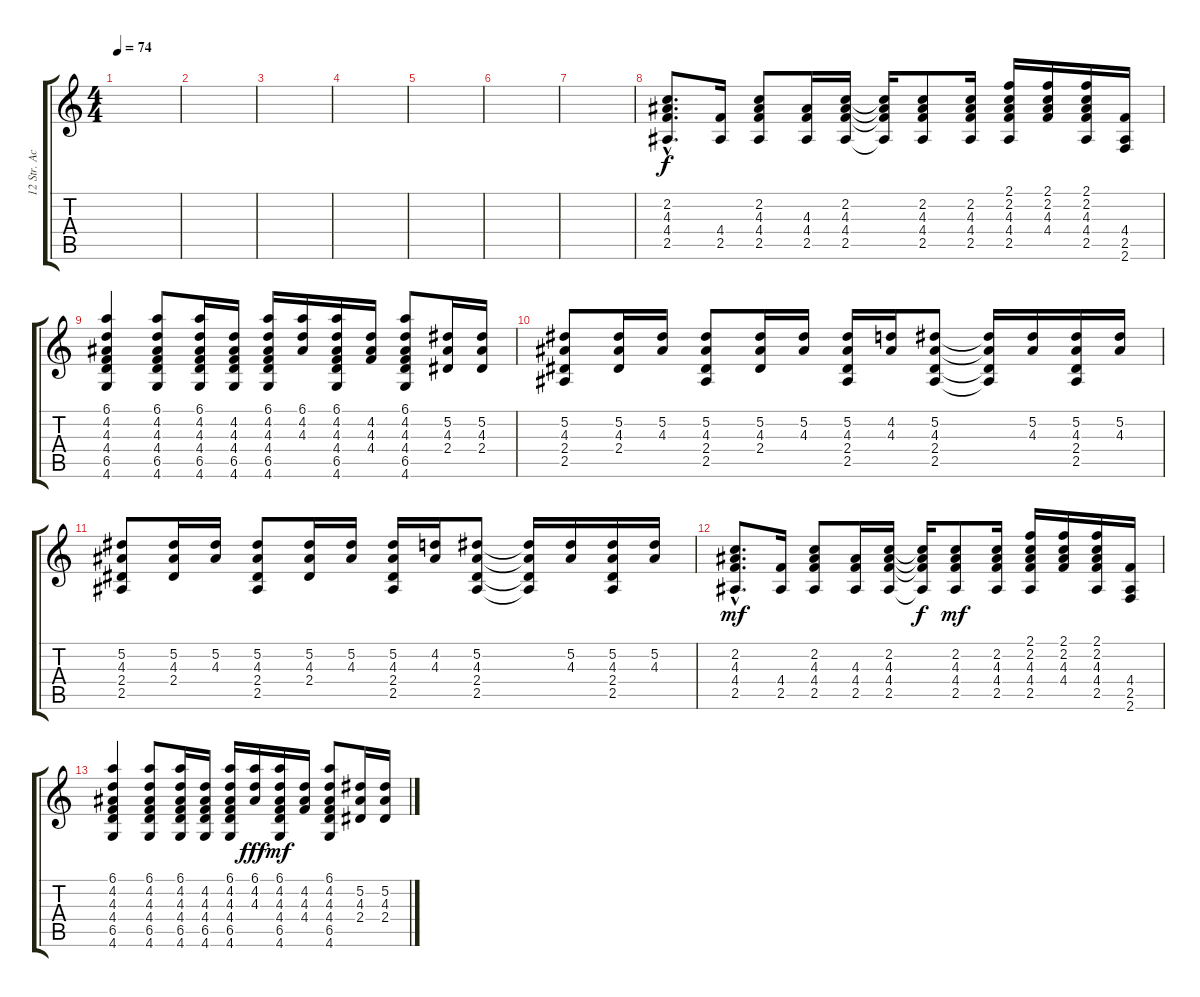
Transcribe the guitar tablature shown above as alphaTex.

\track ("12 Str. Acoustic" "12 Str. Ac") {instrument acousticguitarsteel}
\staff {score tabs}
\tuning (Eb4 Bb3 Gb3 Db3 Ab2 Eb2) {hide}
\ts (4 4)
\tempo 74
\clef g2
\ks c
|
|
|
|
|
|
|
(2.2{hac} 4.3{hac} 4.4{hac} 2.5{hac}).8{d} (4.4 2.5).16 (2.2 4.3 4.4 2.5).8 (4.3 4.4 2.5).16 (2.2 4.3 4.4 2.5).16 (2.2{t} 4.3{t} 4.4{t} 2.5{t}).16 (2.2 4.3 4.4 2.5).8 (2.2 4.3 4.4 2.5).16 (2.1 2.2 4.3 4.4 2.5).16 (2.1 2.2 4.3 4.4).16 (2.1 2.2 4.3 4.4 2.5).16 (4.4 2.5 2.6).16 |
(6.1 4.2 4.3 4.4 6.5 4.6).4 (6.1 4.2 4.3 4.4 6.5 4.6).8 (6.1 4.2 4.3 4.4 6.5 4.6).16 (4.2 4.3 4.4 6.5 4.6).16 (6.1 4.2 4.3 4.4 6.5 4.6).16 (6.1 4.2 4.3).16 (6.1 4.2 4.3 4.4 6.5 4.6).16 (4.2 4.3 4.4).16 (6.1 4.2 4.3 4.4 6.5 4.6).8 (5.2 4.3 2.4).16 (5.2 4.3 2.4).16 |
(5.2 4.3 2.4 2.5).8 (5.2 4.3 2.4).16 (5.2 4.3).16 (5.2 4.3 2.4 2.5).8 (5.2 4.3 2.4).16 (5.2 4.3).16 (5.2 4.3 2.4 2.5).16 (4.2 4.3).16 (5.2 4.3 2.4 2.5).8 (5.2{t} 4.3{t} 2.4{t} 2.5{t}).16 (5.2 4.3).16 (5.2 4.3 2.4 2.5).16 (5.2 4.3).16 |
(5.2 4.3 2.4 2.5).8 (5.2 4.3 2.4).16 (5.2 4.3).16 (5.2 4.3 2.4 2.5).8 (5.2 4.3 2.4).16 (5.2 4.3).16 (5.2 4.3 2.4 2.5).16 (4.2 4.3).16 (5.2 4.3 2.4 2.5).8 (5.2{t} 4.3{t} 2.4{t} 2.5{t}).16 (5.2 4.3).16 (5.2 4.3 2.4 2.5).16 (5.2 4.3).16 |
(2.2{hac} 4.3{hac} 4.4{hac} 2.5{hac}).8{d dy mf} (4.4 2.5).16 (2.2 4.3 4.4 2.5).8 (4.3 4.4 2.5).16 (2.2 4.3 4.4 2.5).16 (2.2{t} 4.3{t} 4.4{t} 2.5{t}).16{dy f} (2.2 4.3 4.4 2.5).8{dy mf} (2.2 4.3 4.4 2.5).16 (2.1 2.2 4.3 4.4 2.5).16 (2.1 2.2 4.3 4.4).16 (2.1 2.2 4.3 4.4 2.5).16 (4.4 2.5 2.6).16 |
(6.1 4.2 4.3 4.4 6.5 4.6).4 (6.1 4.2 4.3 4.4 6.5 4.6).8 (6.1 4.2 4.3 4.4 6.5 4.6).16 (4.2 4.3 4.4 6.5 4.6).16 (6.1 4.2 4.3 4.4 6.5 4.6).16 (6.1 4.2 4.3).16{dy fff} (6.1 4.2 4.3 4.4 6.5 4.6).16{dy mf} (4.2 4.3 4.4).16 (6.1 4.2 4.3 4.4 6.5 4.6).8 (5.2 4.3 2.4).16 (5.2 4.3 2.4).16
